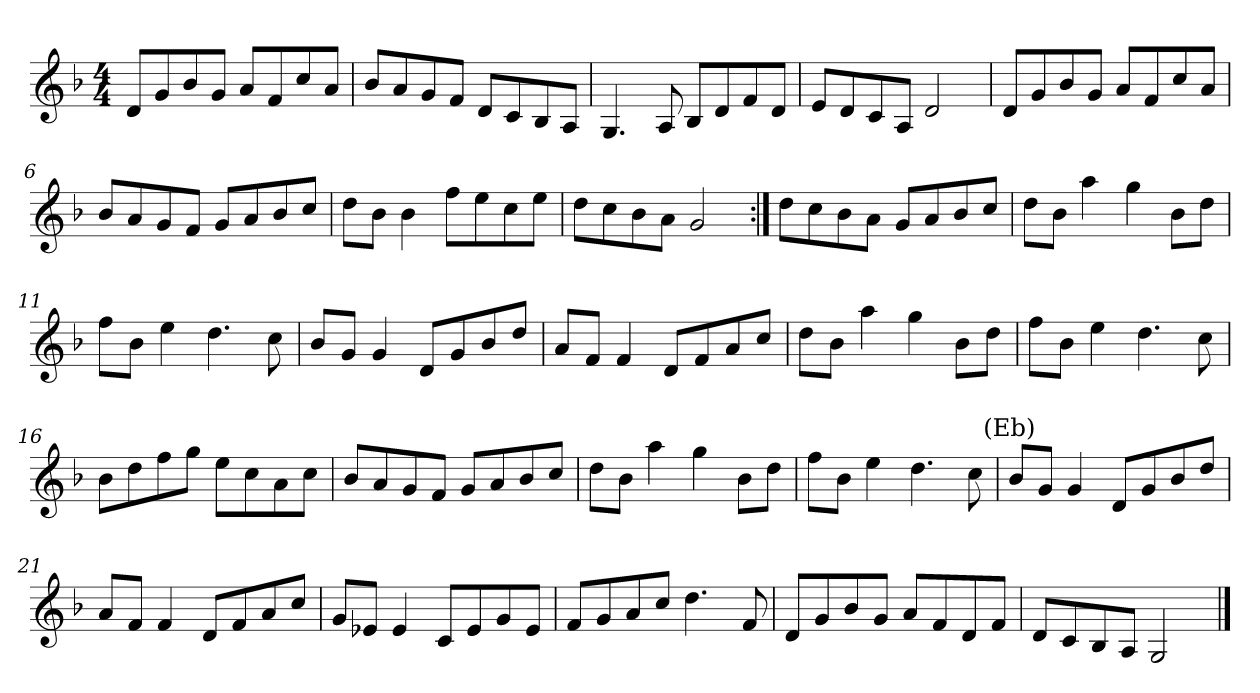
**kern
*part1
*staff1
*clefG2
*k[b-]
*d:
*M4/4
=1
8d/L
8g/
8b-/
8g/J
8a/L
8f/
8cc/
8a/J
=2
8b-/L
8a/
8g/
8f/J
8d/L
8c/
8B-/
8A/J
=3
4.G/
8A/
8B-/L
8d/
8f/
8d/J
=4
8e/L
8d/
8c/
8A/J
2d/
!!LO:LB:g=z
=5
8d/L
8g/
8b-/
8g/J
8a/L
8f/
8cc/
8a/J
=6
8b-/L
8a/
8g/
8f/J
8g/L
8a/
8b-/
8cc/J
=7
8dd\L
8b-\J
4b-\
8ff\L
8ee\
8cc\
8ee\J
=8
8dd\L
8cc\
8b-\
8a\J
2g/
=9:|!
8dd\L
8cc\
8b-\
8a\J
8g/L
8a/
8b-/
8cc/J
!!LO:LB:g=z
=10
8dd\L
8b-\J
4aa\
4gg\
8b-\L
8dd\J
=11
8ff\L
8b-\J
4ee\
4.dd\
8cc\
=12
8b-/L
8g/J
4g/
8d/L
8g/
8b-/
8dd/J
=13
8a/L
8f/J
4f/
8d/L
8f/
8a/
8cc/J
!!LO:LB:g=z
=14
8dd\L
8b-\J
4aa\
4gg\
8b-\L
8dd\J
=15
8ff\L
8b-\J
4ee\
4.dd\
8cc\
=16
8b-\L
8dd\
8ff\
8gg\J
8ee\L
8cc\
8a\
8cc\J
=17
8b-/L
8a/
8g/
8f/J
8g/L
8a/
8b-/
8cc/J
!!LO:LB:g=z
=18
8dd\L
8b-\J
4aa\
4gg\
8b-\L
8dd\J
=19
8ff\L
8b-\J
4ee\
4.dd\
8cc\
=20
!LO:TX:a:cj:t=(Eb)
8b-/L
8g/J
4g/
8d/L
8g/
8b-/
8dd/J
=21
8a/L
8f/J
4f/
8d/L
8f/
8a/
8cc/J
!!LO:LB:g=z
=22
8g/L
8e-X/J
4e-/
8c/L
8e-/
8g/
8e-/J
=23
8f/L
8g/
8a/
8cc/J
4.dd\
8f/
=24
8d/L
8g/
8b-/
8g/J
8a/L
8f/
8d/
8f/J
=25
8d/L
8c/
8B-/
8A/J
2G/
==
*-
